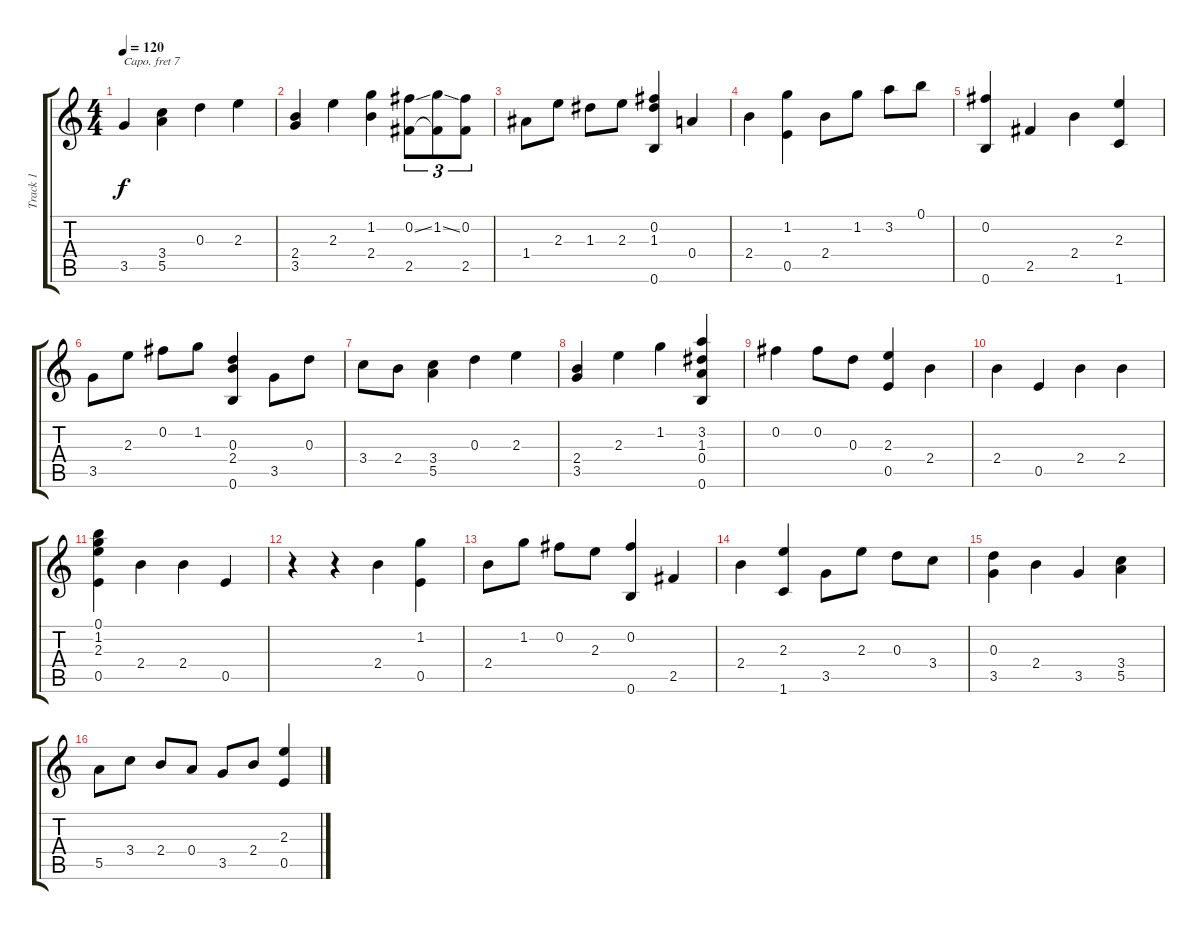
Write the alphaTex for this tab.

\track ("Track 1" "Track 1") {instrument acousticguitarsteel}
\staff {score tabs}
\capo 7
\tuning (E4 B3 G3 D3 A2 E2) {hide}
\ts (4 4)
\tempo 120
\clef g2
\ks c
3.5.4{txt "" dy f} (3.4 5.5).4{txt ""} 0.3.4{txt ""} 2.3.4{txt ""} |
(2.4 3.5).4{txt ""} 2.3.4{txt ""} (1.2 2.4).4{txt ""} (0.2{ss} 2.5).8{tu (3 2) txt ""} (1.2{ss} 2.5{t}).8{tu (3 2) txt ""} (0.2 2.5).8{tu (3 2) txt ""} |
1.4.8{txt ""} 2.3.8{txt ""} 1.3.8{txt ""} 2.3.8{txt ""} (0.2 1.3 0.6).4{txt ""} 0.4.4{txt ""} |
2.4.4{txt ""} (1.2 0.5).4{txt ""} 2.4.8{txt ""} 1.2.8{txt ""} 3.2.8{txt ""} 0.1.8{txt ""} |
(0.2 0.6).4{txt ""} 2.5.4{txt ""} 2.4.4{txt ""} (2.3 1.6).4{txt ""} |
3.5.8{txt ""} 2.3.8{txt ""} 0.2.8{txt ""} 1.2.8{txt ""} (0.3 2.4 0.6).4{txt ""} 3.5.8{txt ""} 0.3.8{txt ""} |
3.4.8{txt ""} 2.4.8{txt ""} (3.4 5.5).4{txt ""} 0.3.4{txt ""} 2.3.4{txt ""} |
(2.4 3.5).4{txt ""} 2.3.4{txt ""} 1.2.4{txt ""} (3.2 1.3 0.4 0.6).4{txt ""} |
0.2.4{txt ""} 0.2.8{txt ""} 0.3.8{txt ""} (2.3 0.5).4{txt ""} 2.4.4{txt ""} |
2.4.4{txt ""} 0.5.4{txt ""} 2.4.4{txt ""} 2.4.4{txt ""} |
(0.1 1.2 2.3 0.5).4{txt ""} 2.4.4{txt ""} 2.4.4{txt ""} 0.5.4{txt ""} |
r.4{txt ""} r.4{txt ""} 2.4.4{txt ""} (1.2 0.5).4{txt ""} |
2.4.8{txt ""} 1.2.8{txt ""} 0.2.8{txt ""} 2.3.8{txt ""} (0.2 0.6).4{txt ""} 2.5.4{txt ""} |
2.4.4{txt ""} (2.3 1.6).4{txt ""} 3.5.8{txt ""} 2.3.8{txt ""} 0.3.8{txt ""} 3.4.8{txt ""} |
(0.3 3.5).4{txt ""} 2.4.4{txt ""} 3.5.4{txt ""} (3.4 5.5).4{txt ""} |
5.5.8{txt ""} 3.4.8{txt ""} 2.4.8{txt ""} 0.4.8{txt ""} 3.5.8{txt ""} 2.4.8{txt ""} (2.3 0.5).4{txt ""}
